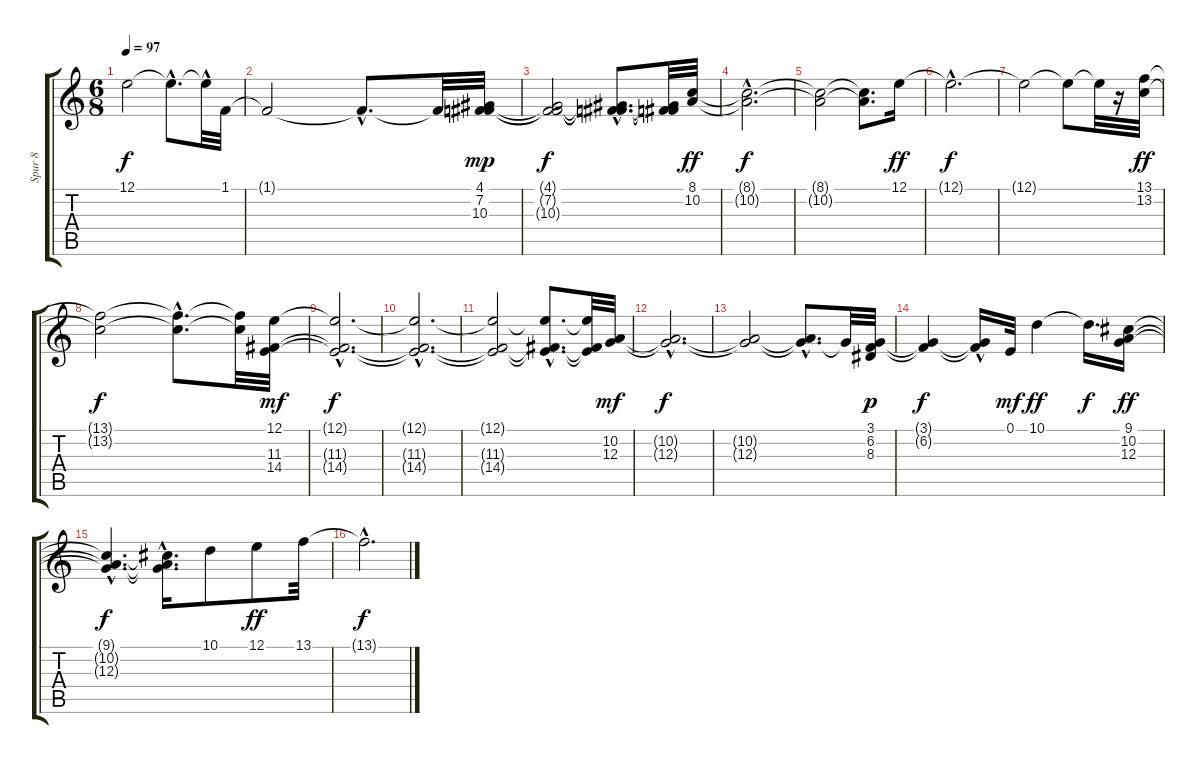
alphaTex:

\track ("Spur 8" "Spur 8") {instrument stringensemble1}
\staff {score tabs}
\tuning (E4 B3 G3 D3 A2 E2) {hide}
\ts (6 8)
\tempo 97
\clef g2
\ks c
12.1{t}.2{dy f} 12.1{hac t}.8{d} 12.1{hac t}.32 1.1.32 |
1.1{t}.2 1.1{hac t}.8{d} 1.1{t}.32 (4.1 7.2 10.3).32{dy mp} |
(4.1{t} 7.2{t} 10.3{t}).2{dy f} (4.1{hac t} 7.2{hac t} 10.3{hac t}).8{d} (4.1{t} 7.2{t} 10.3{t}).32 (8.1 10.2).32{dy ff} |
(8.1{hac t} 10.2{hac t}).2{d dy f} |
(8.1{t} 10.2{t}).2 (8.1{t} 10.2{t}).8{d} 12.1.16{dy ff volume 16} |
12.1{hac t}.2{d dy f} |
12.1{t}.2 12.1{t}.8 12.1{t}.32 r.16 (13.1 13.2).32{dy ff} |
(13.1{t} 13.2{t}).2{dy f} (13.1{hac t} 13.2{hac t}).8{d} (13.1{t} 13.2{t}).32 (12.1 11.3 14.4).32{dy mf} |
(12.1{hac t} 11.3{hac t} 14.4{hac t}).2{d dy f} |
(12.1{hac t} 11.3{hac t} 14.4{hac t}).2{d} |
(12.1{t} 11.3{t} 14.4{t}).2 (12.1{hac t} 11.3{hac t} 14.4{hac t}).8{d} (12.1{t} 11.3{t} 14.4{t}).32 (10.2 12.3).32{dy mf} |
(10.2{hac t} 12.3{hac t}).2{d dy f} |
(10.2{t} 12.3{t}).2 (10.2{t} 12.3{hac t}).8{d} 12.3{t}.32 (3.1 6.2 8.3).32{dy p} |
(3.1{t} 6.2{t}).4{dy f} (3.1{hac t} 6.2{hac t}).16 0.1.32{dy mf} 10.1.4{dy ff} 10.1{t}.16{d dy f} (9.1 10.2 12.3).16{dy ff} |
(9.1{hac t} 10.2{hac t} 12.3{hac t}).4{d dy f} (9.1{t} 10.2{hac t} 12.3{hac t}).16{d} 10.1.8 12.1.8{dy ff} 13.1.32 |
13.1{hac t}.2{d dy f}
